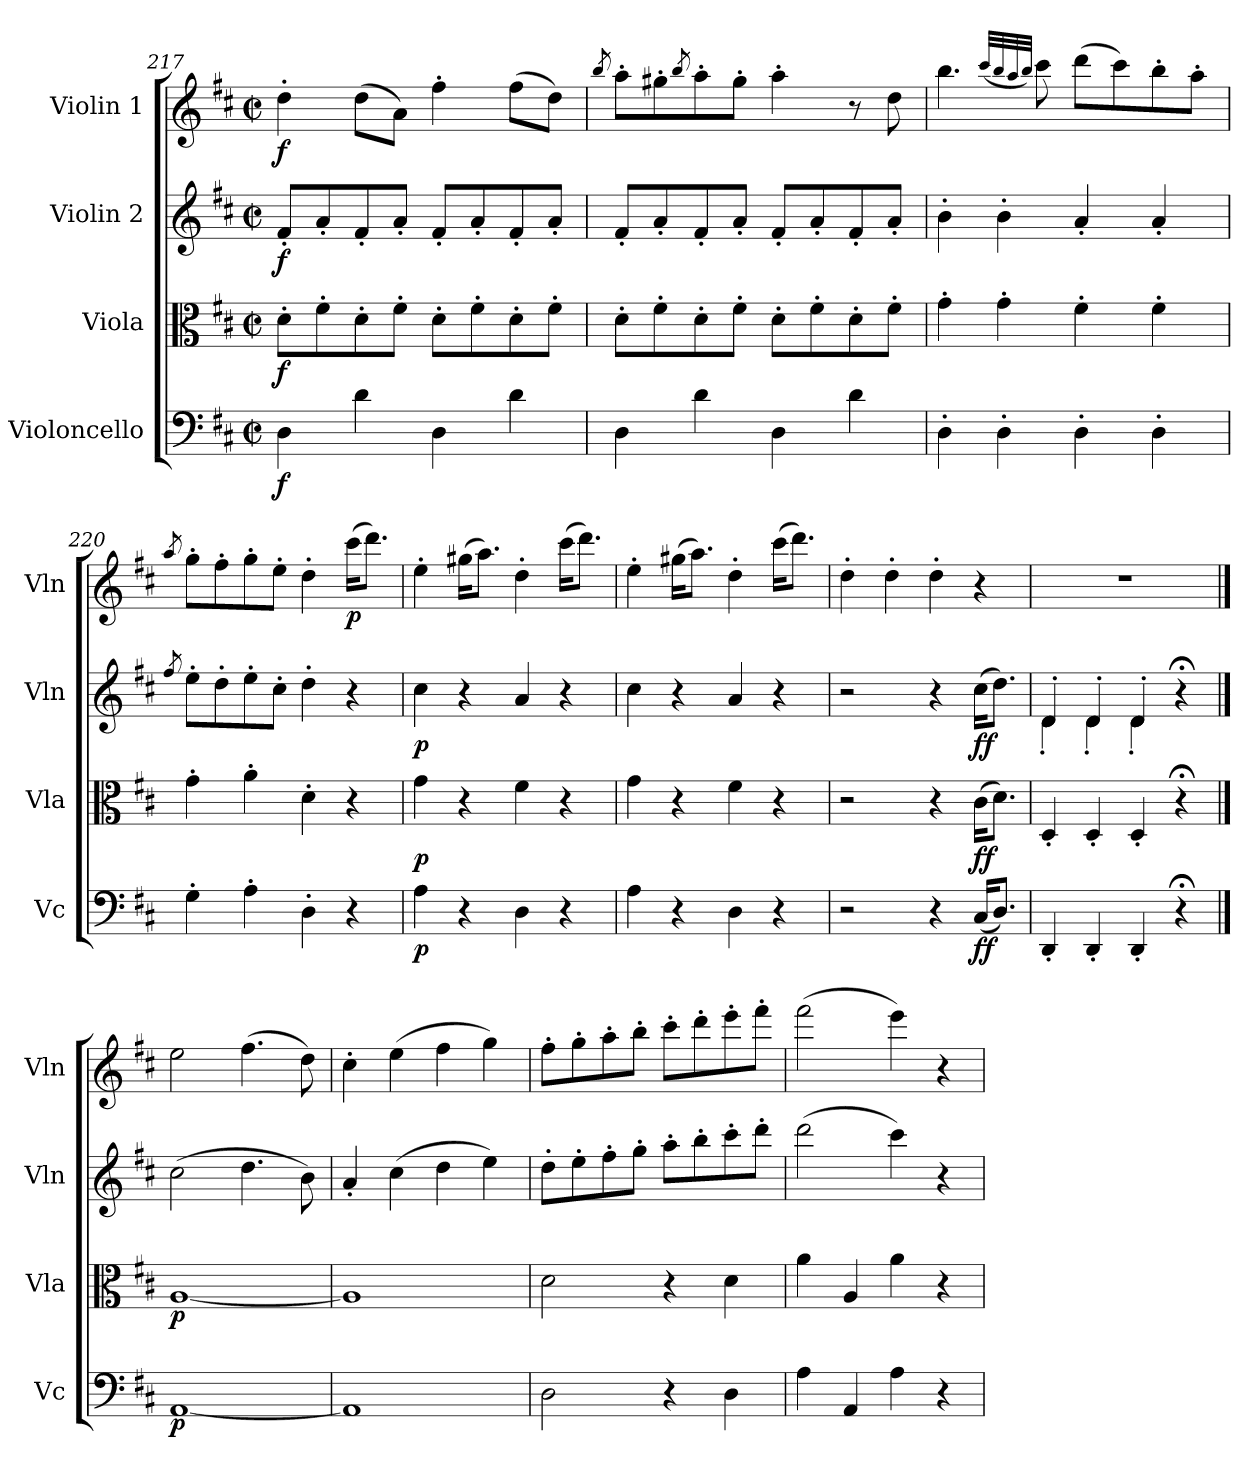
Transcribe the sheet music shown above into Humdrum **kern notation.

**kern	**dynam	**kern	**dynam	**kern	**dynam	**kern	**dynam
*part4	*part4	*part3	*part3	*part2	*part2	*part1	*part1
*staff4	*staff4	*staff3	*staff3	*staff2	*staff2	*staff1	*staff1
*I"Violoncello	*	*I"Viola	*	*I"Violin 2	*	*I"Violin 1	*
*I'Vc	*	*I'Vla	*	*I'Vln	*	*I'Vln	*
*clefF4	*	*clefC3	*	*clefG2	*	*clefG2	*
*k[f#c#]	*	*k[f#c#]	*	*k[f#c#]	*	*k[f#c#]	*
*M2/2	*	*M2/2	*	*M2/2	*	*M2/2	*
*met(c|)	*	*met(c|)	*	*met(c|)	*	*met(c|)	*
=217	=217	=217	=217	=217	=217	=217	=217
!	!LO:DY:b	!	!LO:DY:b	!	!LO:DY:b	!	!LO:DY:b
4D\	f	8d'\L	f	8f#'/L	f	4dd'\	f
.	.	8f#'\	.	8a'/	.	.	.
4d\	.	8d'\	.	8f#'/	.	(>8dd\L	.
.	.	8f#'\J	.	8a'/J	.	8a\J)	.
4D\	.	8d'\L	.	8f#'/L	.	4ff#'\	.
.	.	8f#'\	.	8a'/	.	.	.
4d\	.	8d'\	.	8f#'/	.	(>8ff#\L	.
.	.	8f#'\J	.	8a'/J	.	8dd\J)	.
=218	=218	=218	=218	=218	=218	=218	=218
.	.	.	.	.	.	8qbb/	.
4D\	.	8d'\L	.	8f#'/L	.	8aa'\L	.
.	.	8f#'\	.	8a'/	.	8gg#X'\	.
.	.	.	.	.	.	8qbb/	.
4d\	.	8d'\	.	8f#'/	.	8aa'\	.
.	.	8f#'\J	.	8a'/J	.	8gg#'\J	.
4D\	.	8d'\L	.	8f#'/L	.	4aa'\	.
.	.	8f#'\	.	8a'/	.	.	.
4d\	.	8d'\	.	8f#'/	.	8r	.
.	.	8f#'\J	.	8a'/J	.	8dd\	.
!!LO:LB:g=z
=219	=219	=219	=219	=219	=219	=219	=219
4D'\	.	4g'\	.	4b'\	.	4.bb\	.
4D'\	.	4g'\	.	4b'\	.	.	.
.	.	.	.	.	.	(<32qccc#/LLL	.
.	.	.	.	.	.	32qbb/	.
.	.	.	.	.	.	32qaa/	.
.	.	.	.	.	.	32qbb/JJJ)	.
.	.	.	.	.	.	8ccc#\	.
4D'\	.	4f#'\	.	4a'/	.	(>8ddd\L	.
.	.	.	.	.	.	8ccc#\)	.
4D'\	.	4f#'\	.	4a'/	.	8bb'\	.
.	.	.	.	.	.	8aa'\J	.
=220	=220	=220	=220	=220	=220	=220	=220
.	.	.	.	8qff#/	.	8qaa/	.
4G'\	.	4g'\	.	8ee'\L	.	8gg'\L	.
.	.	.	.	8dd'\	.	8ff#'\	.
4A'\	.	4a'\	.	8ee'\	.	8gg'\	.
.	.	.	.	8cc#'\J	.	8ee'\J	.
4D'\	.	4d'\	.	4dd'\	.	4dd'\	.
!	!	!	!	!	!	!	!LO:DY:b
4r	.	4r	.	4r	.	(>16ccc#\KL	p
.	.	.	.	.	.	8.ddd\J)	.
=221	=221	=221	=221	=221	=221	=221	=221
!	!LO:DY:b	!	!LO:DY:b	!	!LO:DY:b	!	!
4A\	p	4g\	p	4cc#\	p	4ee'\	.
4r	.	4r	.	4r	.	(>16gg#X\KL	.
.	.	.	.	.	.	8.aa\J)	.
4D\	.	4f#\	.	4a/	.	4dd'\	.
4r	.	4r	.	4r	.	(>16ccc#\KL	.
.	.	.	.	.	.	8.ddd\J)	.
=222	=222	=222	=222	=222	=222	=222	=222
4A\	.	4g\	.	4cc#\	.	4ee'\	.
4r	.	4r	.	4r	.	(>16gg#X\KL	.
.	.	.	.	.	.	8.aa\J)	.
4D\	.	4f#\	.	4a/	.	4dd'\	.
4r	.	4r	.	4r	.	(>16ccc#\KL	.
.	.	.	.	.	.	8.ddd\J)	.
=223	=223	=223	=223	=223	=223	=223	=223
2r	.	2r	.	2r	.	4dd'\	.
.	.	.	.	.	.	4dd'\	.
4r	.	4r	.	4r	.	4dd'\	.
!	!LO:DY:b	!	!LO:DY:b	!	!LO:DY:b	!	!
(<16C#/KL	ff	(>16c#\KL	ff	(>16cc#\KL	ff	4r	.
8.D/J)	.	8.d\J)	.	8.dd\J)	.	.	.
=224	=224	=224	=224	=224	=224	=224	=224
*	*	*	*	*^	*	*	*
4DD'/	.	4D'/	.	4d'/	4d'\	.	1r	.
4DD'/	.	4D'/	.	4d'/	4d'\	.	.	.
4DD'/	.	4D'/	.	4d'/	4d'\	.	.	.
4r;<	.	4r;<	.	4r;<	4ryy	.	.	.
==225	==225	==225	==225	==225	==225	==225	==225	==225
!	!LO:DY:b	!	!LO:DY:b	!	!	!LO:DY:b	!	!LO:DY:b
*	*	*	*	*v	*v	*	*	*
[1AA	p	[1A	p	(>2cc#\	other-dynamics	2ee\	other-dynamics
.	.	.	.	4.dd\	.	(>4.ff#\	.
.	.	.	.	8b\)	.	8dd\)	.
=226	=226	=226	=226	=226	=226	=226	=226
1AA]	.	1A]	.	4a'/	.	4cc#'\	.
.	.	.	.	(>4cc#\	.	(>4ee\	.
.	.	.	.	4dd\	.	4ff#\	.
.	.	.	.	4ee\)	.	4gg\)	.
=227	=227	=227	=227	=227	=227	=227	=227
2D\	.	2d\	.	8dd'\L	.	8ff#'\L	.
.	.	.	.	8ee'\	.	8gg'\	.
.	.	.	.	8ff#'\	.	8aa'\	.
.	.	.	.	8gg'\J	.	8bb'\J	.
4r	.	4r	.	8aa'\L	.	8ccc#'\L	.
.	.	.	.	8bb'\	.	8ddd'\	.
4D\	.	4d\	.	8ccc#'\	.	8eee'\	.
.	.	.	.	8ddd'\J	.	8fff#'\J	.
!!LO:LB:g=z
=228	=228	=228	=228	=228	=228	=228	=228
4A\	.	4a\	.	(>2ddd\	.	(>2fff#\	.
4AA/	.	4A/	.	.	.	.	.
4A\	.	4a\	.	4ccc#\)	.	4eee\)	.
4r	.	4r	.	4r	.	4r	.
=	=	=	=	=	=	=	=
*-	*-	*-	*-	*-	*-	*-	*-
